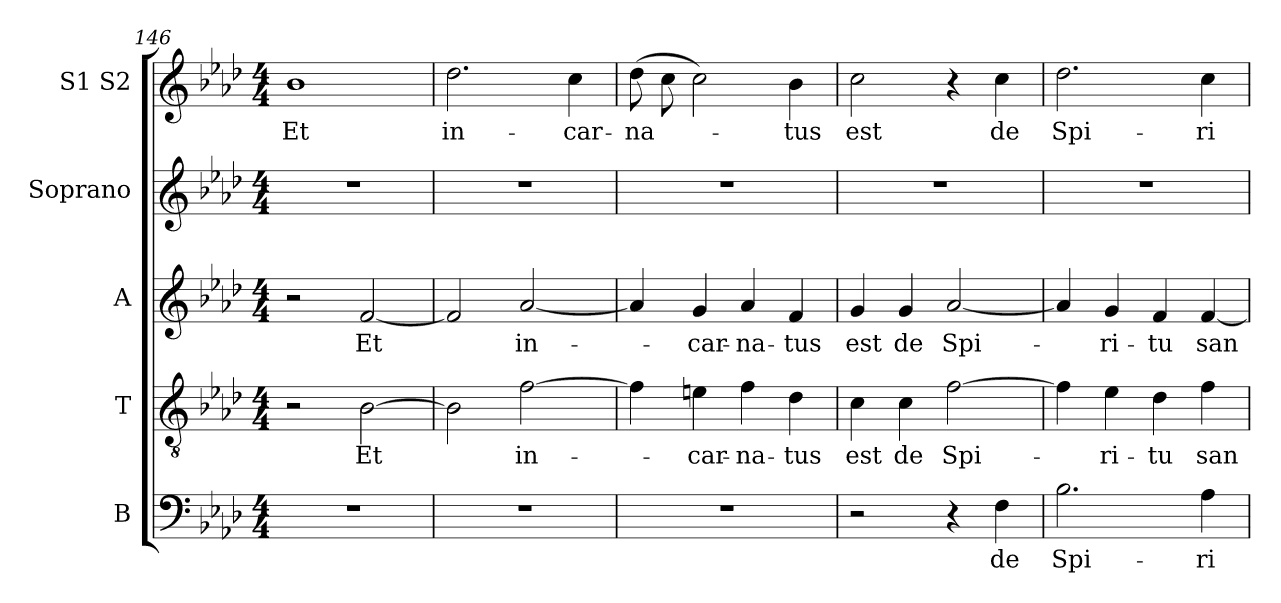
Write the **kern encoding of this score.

**kern	**text	**kern	**text	**kern	**text	**kern	**kern	**text
*part5	*part5	*part4	*part4	*part3	*part3	*part2	*part1	*part1
*staff5	*staff5	*staff4	*staff4	*staff3	*staff3	*staff2	*staff1	*staff1
*I"B	*	*I"T	*	*I"A	*	*I"Soprano	*I"S1 S2	*
*clefF4	*	*clefGv2	*	*clefG2	*	*clefG2	*clefG2	*
*	*	*ITrd7c12	*	*	*	*	*	*
*k[b-e-a-d-]	*	*k[b-e-a-d-]	*	*k[b-e-a-d-]	*	*k[b-e-a-d-]	*k[b-e-a-d-]	*
*f:	*	*f:	*	*f:	*	*f:	*f:	*
*M4/4	*	*M4/4	*	*M4/4	*	*M4/4	*M4/4	*
=146	=146	=146	=146	=146	=146	=146	=146	=146
!	!	!	!	!	!	!	!	!LO:LY:b:color=#000000
1r	.	2r	.	2r	.	1r	1b-i	Et
!	!	!	!LO:LY:b:color=#000000	!	!	!	!	!
!	!	!	!	!	!LO:LY:b:color=#000000	!	!	!
.	.	[2BB-i\	Et	[2fi/	Et	.	.	.
=147	=147	=147	=147	=147	=147	=147	=147	=147
!	!	!	!	!	!	!	!	!LO:LY:b:color=#000000
1r	.	2BB-i\]	.	2fi/]	.	1r	2.dd-i\	in-
!	!	!	!LO:LY:b:color=#000000	!	!	!	!	!
!	!	!	!	!	!LO:LY:b:color=#000000	!	!	!
.	.	[2Fi\	in-	[2a-i/	in-	.	.	.
!	!	!	!	!	!	!	!	!LO:LY:b:color=#000000
.	.	.	.	.	.	.	4cci\	-car-
=148	=148	=148	=148	=148	=148	=148	=148	=148
!	!	!	!	!	!	!	!	!LO:LY:b:color=#000000
1r	.	4Fi\]	.	4a-i/]	.	1r	(8dd-i\	-na-
.	.	.	.	.	.	.	8cci\	.
!	!	!	!LO:LY:b:color=#000000	!	!	!	!	!
!	!	!	!	!	!LO:LY:b:color=#000000	!	!	!
.	.	4Eni\	-car-	4gi/	-car-	.	2cci\)	.
!	!	!	!LO:LY:b:color=#000000	!	!	!	!	!
!	!	!	!	!	!LO:LY:b:color=#000000	!	!	!
.	.	4Fi\	-na-	4a-i/	-na-	.	.	.
!	!	!	!LO:LY:b:color=#000000	!	!	!	!	!
!	!	!	!	!	!LO:LY:b:color=#000000	!	!	!
!	!	!	!	!	!	!	!	!LO:LY:b:color=#000000
.	.	4D-i\	-tus	4fi/	-tus	.	4b-i\	-tus
!!LO:LB:g=z
=149	=149	=149	=149	=149	=149	=149	=149	=149
!	!	!	!LO:LY:b:color=#000000	!	!	!	!	!
!	!	!	!	!	!LO:LY:b:color=#000000	!	!	!
!	!	!	!	!	!	!	!	!LO:LY:b:color=#000000
2r	.	4Ci\	est	4gi/	est	1r	2cci\	est
!	!	!	!LO:LY:b:color=#000000	!	!	!	!	!
!	!	!	!	!	!LO:LY:b:color=#000000	!	!	!
.	.	4Ci\	de	4gi/	de	.	.	.
!	!	!	!LO:LY:b:color=#000000	!	!	!	!	!
!	!	!	!	!	!LO:LY:b:color=#000000	!	!	!
4r	.	[2Fi\	Spi-	[2a-i/	Spi-	.	4r	.
!	!LO:LY:b:color=#000000	!	!	!	!	!	!	!
!	!	!	!	!	!	!	!	!LO:LY:b:color=#000000
4Fi\	de	.	.	.	.	.	4cci\	de
=150	=150	=150	=150	=150	=150	=150	=150	=150
!	!LO:LY:b:color=#000000	!	!	!	!	!	!	!
!	!	!	!	!	!	!	!	!LO:LY:b:color=#000000
2.B-i\	Spi-	4Fi\]	.	4a-i/]	.	1r	2.dd-i\	Spi-
!	!	!	!LO:LY:b:color=#000000	!	!	!	!	!
!	!	!	!	!	!LO:LY:b:color=#000000	!	!	!
.	.	4E-i\	-ri-	4gi/	-ri-	.	.	.
!	!	!	!LO:LY:b:color=#000000	!	!	!	!	!
!	!	!	!	!	!LO:LY:b:color=#000000	!	!	!
.	.	4D-i\	-tu	4fi/	-tu	.	.	.
!	!LO:LY:b:color=#000000	!	!	!	!	!	!	!
!	!	!	!LO:LY:b:color=#000000	!	!	!	!	!
!	!	!	!	!	!LO:LY:b:color=#000000	!	!	!
!	!	!	!	!	!	!	!	!LO:LY:b:color=#000000
4A-i\	-ri-	4Fi\	san-	[4fi/	san-	.	4cci\	-ri-
=	=	=	=	=	=	=	=	=
*-	*-	*-	*-	*-	*-	*-	*-	*-
